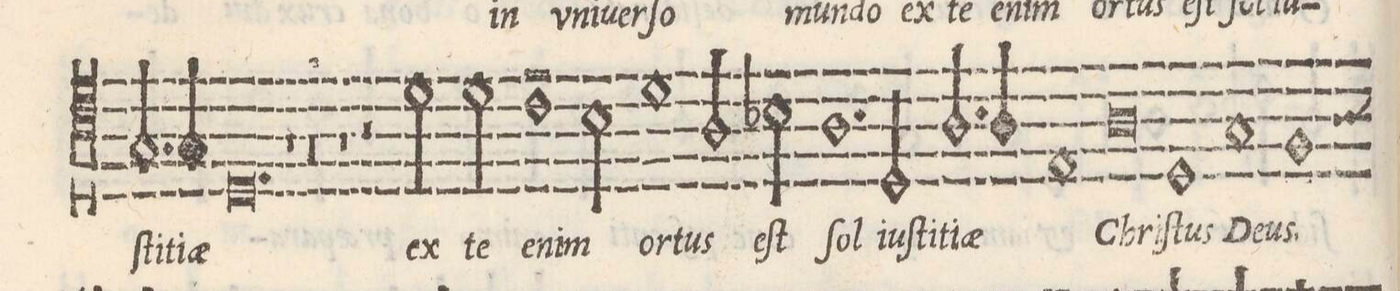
**kern	**text
*I"Basso	*
*clefC4	*
*k[]	*
*met(C|)	*
*M2/1	*
2.G/	-ti-
4G/	-ti-
=31-	=31-
0.D	-ae
=32-	=32-
1r	.
=33-	=33-
0r	.
=34-	=34-
1r	.
2r	.
2d\	ex
=35-	=35-
2d\	te
1c	e-
2B\	-nim
=36-	=36-
1d	or-
2A/	-tus
2B-X\	eſt
=37-	=37-
1.A	ſol
2D/	iuſ-
=38-	=38-
2.A/	-ti-
4A/	-ti-
1E	-ae
=39-	=39-
0A	CHriſ-
=40-	=40-
1D	-tis
1G	De-
=41-	=41-
1F	-us
*-	*-
